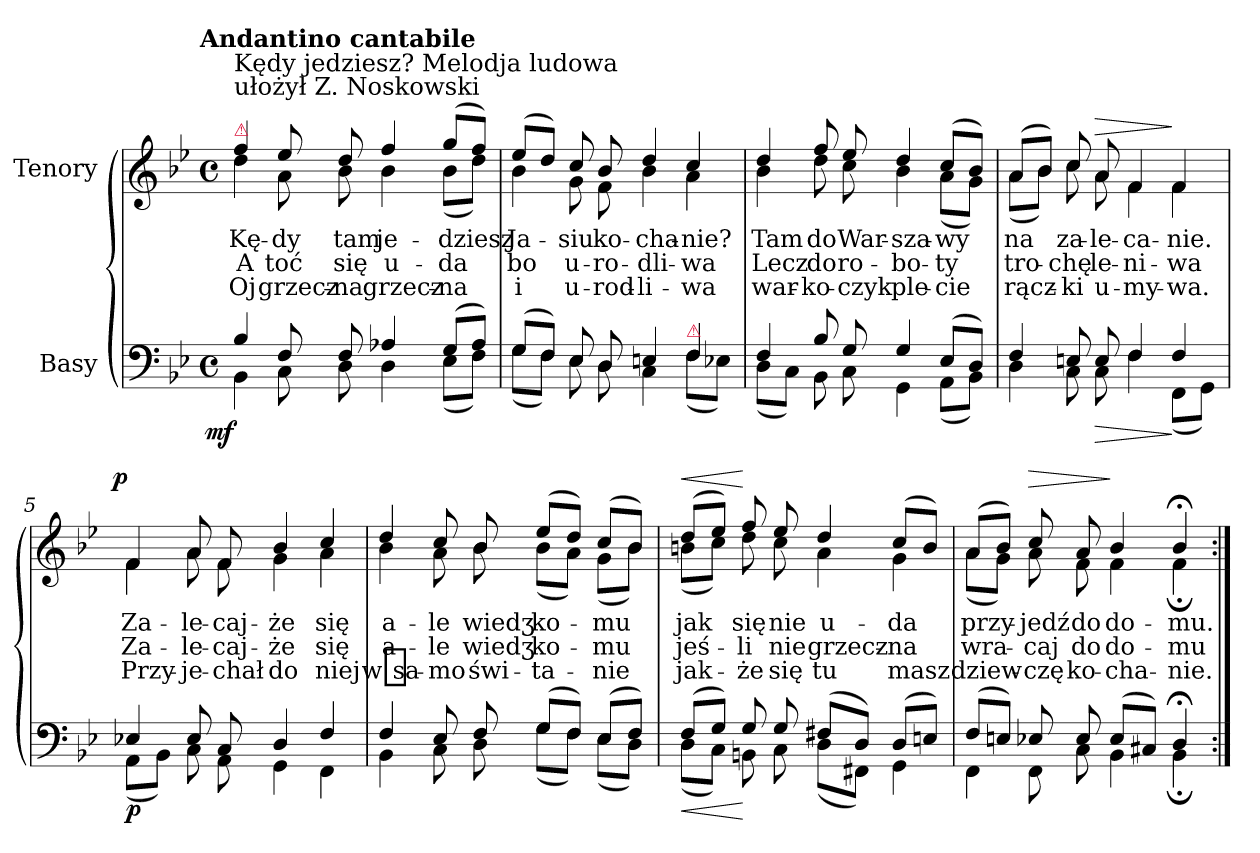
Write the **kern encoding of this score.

**kern	**dynam	**kern	**text	**text	**text	**dynam
*part2	*part2	*part1	*part1	*part1	*part1	*part1
*staff2	*staff2	*staff1	*staff1	*staff1	*staff1	*staff1
*I"Basy	*	*I"Tenory	*	*	*	*
*clefF4	*	*clefG2	*	*	*	*
*	*	*ITrd8c12	*	*	*	*
*k[b-e-]	*	*k[b-e-]	*	*	*	*
!!LO:TX:omd:t=Andantino cantabile
*M4/4	*	*M4/4	*	*	*	*
*met(c)	*	*met(c)	*	*	*	*
*MM80	*	*MM80	*	*	*	*
=1	=1	=1	=1	=1	=1	=1
*^	*	*^	*	*	*	*
!	!	!	!LO:TX:a:color=crimson:t=⚠	!	!	!	!	!
!	!	!	!LO:TX:a:t=Kędy jedziesz? Melodja ludowa \nułożył Z. Noskowski	!	!	!	!	!
!	!	!LO:DY:rj	!	!	!	!	!	!LO:DY:b:rj
!	!	!	!	!	!	!	!	!LO:DY:n=1:b:rj
4B-/	4BB-\	mf	4f/	4d\	Kę-	A	Oj	mf p
8F/	8C\	.	8e-/	8A\	-dy	toć	grzecz-	.
8F/	8D\	.	8d/	8B-\	tam	się	-na	.
4A-X/	4D\	.	4f/	4B-\	je-	u-	grzecz-	.
(8G/L	(8E-\L	.	(8g/L	(8B-\L	-dziesz	-da	-na	.
8A-/J)	8F\J)	.	8f/J)	8d\J)	.	.	.	.
=2	=2	=2	=2	=2	=2	=2	=2	=2
(8G/L	(8G\L	.	(<8e-/L	4B-\	Ja-	bo	i	.
8F/J)	8F\J)	.	8d/J)	.	.	.	.	.
8E-/	8E-\	.	8c/	8G\	-siu	u-	u-	.
8D/	8D\	.	8B-/	8F\	ko-	-ro-	-rod-	.
4En/	4C\	.	4d/	4B-\	-cha-	-dli-	-li-	.
!LO:TX:a:color=crimson:t=⚠	!	!	!	!	!	!	!	!
4F/	(8F\L	.	4c/	4A\	-nie?	-wa	-wa	.
.	8E-X\J)	.	.	.	.	.	.	.
=3	=3	=3	=3	=3	=3	=3	=3	=3
4F/	(>8D\L	.	4d/	4B-\	Tam	Lecz	war-	.
.	8C\J)	.	.	.	.	.	.	.
8B-/	8BB-\	.	8f/	8d\	do	do	-ko-	.
8G/	8C\	.	8e-/	8c\	War-	ro-	-czyk	.
4G/	4GG\	.	4d/	4B-\	-sza-	-bo-	ple-	.
(8E-/L	(8AA\L	.	(8c/L	(8A\L	-wy	-ty	-cie	.
8D/J)	8BB-\J)	.	8B-/J)	8G\J)	.	.	.	.
=4	=4	=4	=4	=4	=4	=4	=4	=4
4F/	4D\	.	(8A/L	(8A\L	na	tro-	rącz-	.
.	.	.	8B-/J)	8B-\J)	.	.	.	.
8En/	8C\	.	8c/	8c\	za-	-chę	-ki	.
!	!	!LO:HP:b	!	!	!	!	!	!LO:HP:a
8E/	8C\	>	8A/	8A\	-le-	le-	u-	>
4F/	4F\	.	4F/	4F\	-ca-	-ni-	-my-	.
4F/	(8FF\L	]	4F/	4F\	-nie.	-wa	-wa.	]
.	8GG\J)	.	.	.	.	.	.	.
=5	=5	=5	=5	=5	=5	=5	=5	=5
!	!	!	!	!	!	!	!	!LO:DY:a:rj
4E-X/	(8AA\L	p	4F/	4F\	Za-	Za-	Przy-	p
.	8BB-\J)	.	.	.	.	.	.	.
8E-/	8C\	.	8A/	8A\	-le-	-le-	-je-	.
8C/	8AA\	.	8F/	8F\	-caj-	-caj-	-chał	.
4D/	4GG\	.	4B-/	4G\	-że	-że	do	.
4F/	4FF\	.	4c/	4A\	się	się	niej	.
=6	=6	=6	=6	=6	=6	=6	=6	=6
4F/	4BB-\	.	4d/	4B-\	a-	a-	w sa-	.
8E-/	8C\	.	8c/	8A\	-le	-le	-mo	.
8F/	8D\	.	8B-/	8B-\	wiedʒ	wiedʒ	świ-	.
(8G/L	(8G\L	.	(8e-/L	(8B-\L	ko-	ko-	-ta-	.
8F/J)	8F\J)	.	8d/J)	8A\J)	.	.	.	.
(8E-/L	(8E-\L	.	(8c/L	(8G\L	-mu	-mu	-nie	.
8F/J)	8D\J)	.	8B-/J)	8B-\J)	.	.	.	.
=7	=7	=7	=7	=7	=7	=7	=7	=7
!	!	!LO:HP:b	!	!	!	!	!	!LO:HP:a
(8F/L	(8D\L	<	(8d/L	(8Bn\L	jak	jeś-	jak-	<
8G/J)	8C\J)	.	8e-/J)	8c\J)	.	.	.	.
8G/	8BBn\	[	8f/	8d\	się	-li	-że	[
8G/	8C\	.	8e-/	8c\	nie	nie	się	.
(8F#X/L	(>8D\L	.	4d/	4A\	u-	grzecz-	tu	.
8D/J)	8FF#X\J)	.	.	.	.	.	.	.
(<8D/L	4GG\	.	(<8c/L	4G\	-da	-na	masz	.
8En/J)	.	.	8B/J)	.	.	.	.	.
=8	=8	=8	=8	=8	=8	=8	=8	=8
(<8F/L	4FF\	.	(8A/L	(8A\L	przy-	wra-	dziew-	.
8En/J)	.	.	8B-/J)	8G\J)	.	.	.	.
!	!	!	!	!	!	!	!	!LO:HP:a
8E-X/	8FF\	.	8c/	8A\	-jedź	-caj	-czę	>
8E-/	8C\	.	8A/	8F\	do	do	ko-	.
(8E-/L	4BB-\	.	4B-/	4F\	do-	do-	-cha-	]
8C#X/J)	.	.	.	.	.	.	.	.
4D;</	4BB-;<\	.	4B-;</	4F;<\	-mu.	-mu	-nie.	.
*v	*v	*	*	*	*	*	*	*
*	*	*v	*v	*	*	*	*
=:|!	=:|!	=:|!	=:|!	=:|!	=:|!	=:|!
*-	*-	*-	*-	*-	*-	*-
